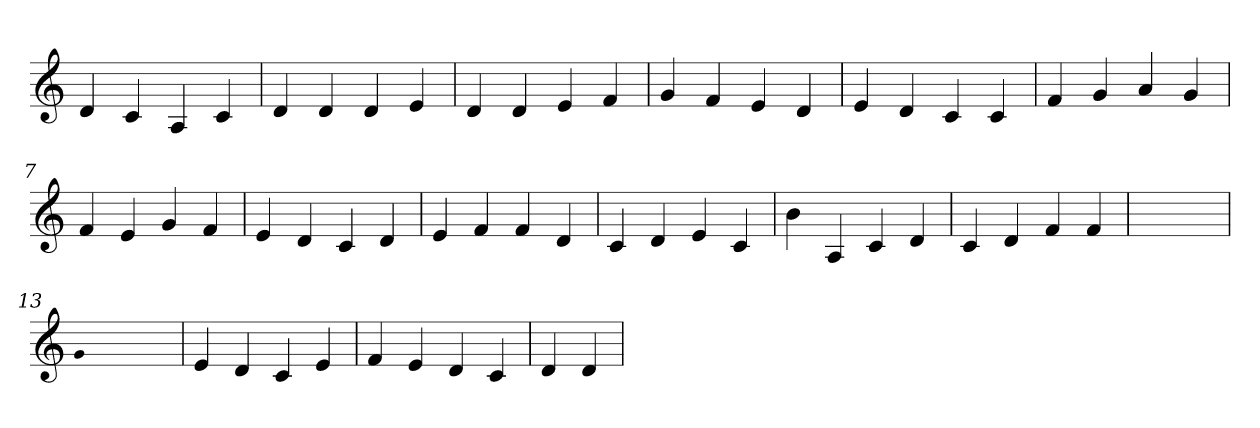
**kern
*part1
*staff1
*clefG2
=1
4d
4c
4A
4c
=2
4d
4d
4d
4e
=3
4d
4d
4e
4f
=4
4g
4f
4e
4d
=5
4e
4d
4c
4c
=6
4f
4g
4a
4g
=7
4f
4e
4g
4f
=8
4e
4d
4c
4d
=9
4e
4f
4f
4d
=10
4c
4d
4e
4c
=11
4b
4A
4c
4d
=12
4c
4d
4f
4f
=13
1ryy
=13
qqg
1ryy
=13
4e
4d
4c
4e
=14
4f
4e
4d
4c
=15
4d
4d
=
*-
